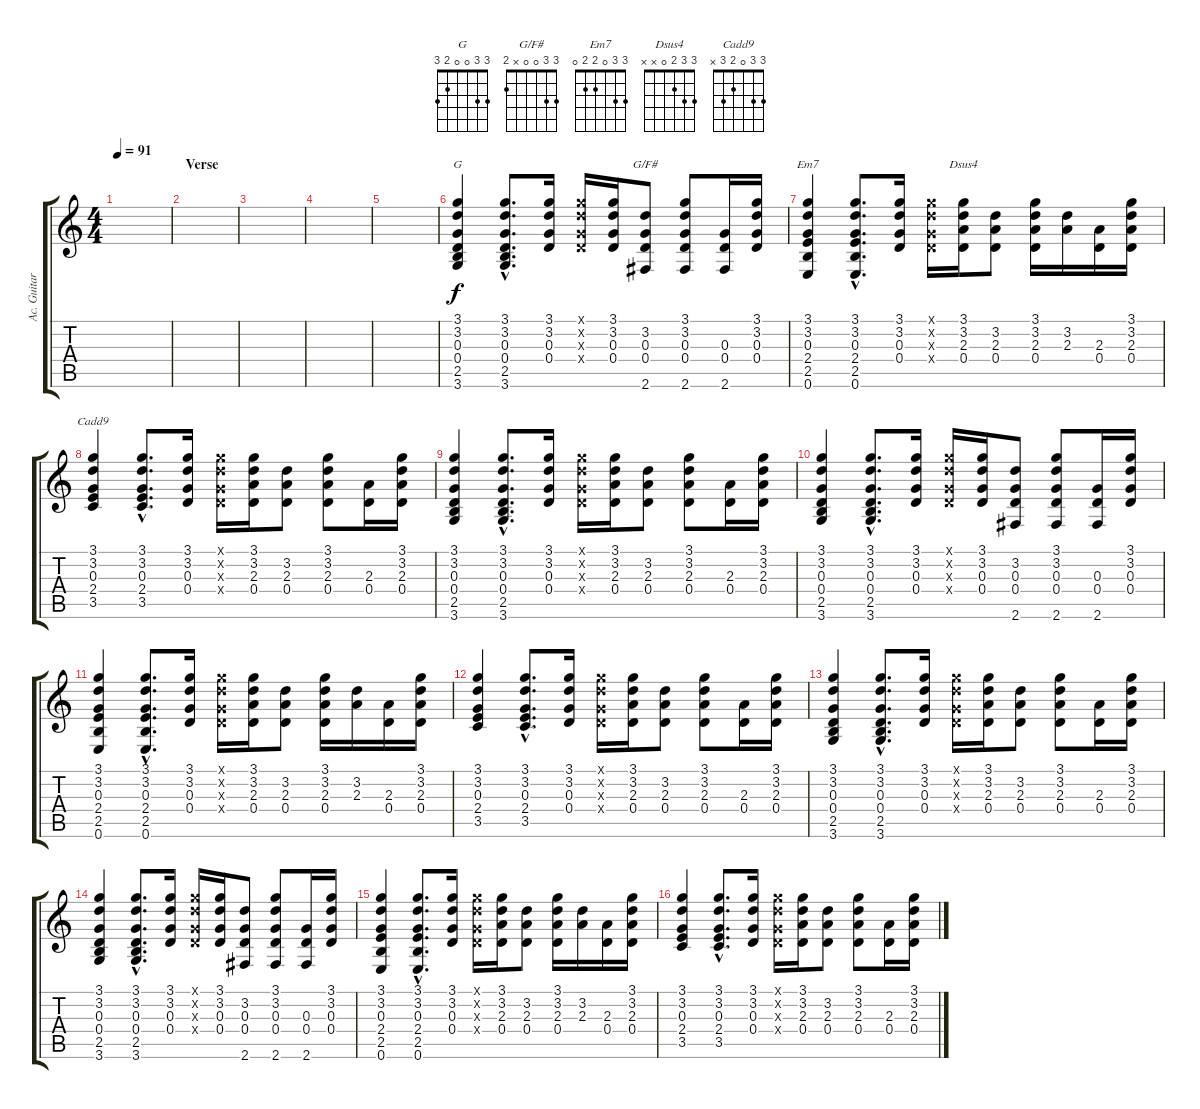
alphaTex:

\track ("Ac. Guitar" "Ac. Guitar") {instrument acousticguitarsteel}
\staff {score tabs}
\tuning (E4 B3 G3 D3 A2 E2) {hide}
\chord ("G" 3 3 0 0 2 3)
\chord ("G/F#" 3 3 0 0 x 2)
\chord ("Em7" 3 3 0 2 2 0)
\chord ("Dsus4" 3 3 2 0 x x)
\chord ("Cadd9" 3 3 0 2 3 x)
\ts (4 4)
\tempo 91
\clef g2
\ks c
|
\section ("" "Verse")
|
|
|
|
(3.1 3.2 0.3 0.4 2.5 3.6).4{ch "G"} (3.1{hac} 3.2{hac} 0.3{hac} 0.4{hac} 2.5{hac} 3.6{hac}).8{d} (3.1 3.2 0.3 0.4).16 (3.1{x} 3.2{x} 0.3{x} 0.4{x}).16 (3.1 3.2 0.3 0.4).16 (3.2 0.3 0.4 2.6).8{ch "G/F#"} (3.1 3.2 0.3 0.4 2.6).8 (0.3 0.4 2.6).16 (3.1 3.2 0.3 0.4).16 |
(3.1 3.2 0.3 2.4 2.5 0.6).4{ch "Em7"} (3.1{hac} 3.2{hac} 0.3{hac} 2.4{hac} 2.5{hac} 0.6{hac}).8{d} (3.1 3.2 0.3 0.4).16 (3.1{x} 3.2{x} 0.3{x} 0.4{x}).16 (3.1 3.2 2.3 0.4).16{ch "Dsus4"} (3.2 2.3 0.4).8 (3.1 3.2 2.3 0.4).16 (3.2 2.3).16 (2.3 0.4).16 (3.1 3.2 2.3 0.4).16 |
(3.1 3.2 0.3 2.4 3.5).4{ch "Cadd9"} (3.1{hac} 3.2{hac} 0.3{hac} 2.4{hac} 3.5{hac}).8{d} (3.1 3.2 0.3 0.4).16 (3.1{x} 3.2{x} 0.3{x} 0.4{x}).16 (3.1 3.2 2.3 0.4).16 (3.2 2.3 0.4).8 (3.1 3.2 2.3 0.4).8 (2.3 0.4).16 (3.1 3.2 2.3 0.4).16 |
(3.1 3.2 0.3 0.4 2.5 3.6).4 (3.1{hac} 3.2{hac} 0.3{hac} 0.4{hac} 2.5{hac} 3.6{hac}).8{d} (3.1 3.2 0.3 0.4).16 (3.1{x} 3.2{x} 0.3{x} 0.4{x}).16 (3.1 3.2 2.3 0.4).16 (3.2 2.3 0.4).8 (3.1 3.2 2.3 0.4).8 (2.3 0.4).16 (3.1 3.2 2.3 0.4).16 |
(3.1 3.2 0.3 0.4 2.5 3.6).4 (3.1{hac} 3.2{hac} 0.3{hac} 0.4{hac} 2.5{hac} 3.6{hac}).8{d} (3.1 3.2 0.3 0.4).16 (3.1{x} 3.2{x} 0.3{x} 0.4{x}).16 (3.1 3.2 0.3 0.4).16 (3.2 0.3 0.4 2.6).8 (3.1 3.2 0.3 0.4 2.6).8 (0.3 0.4 2.6).16 (3.1 3.2 0.3 0.4).16 |
(3.1 3.2 0.3 2.4 2.5 0.6).4 (3.1{hac} 3.2{hac} 0.3{hac} 2.4{hac} 2.5{hac} 0.6{hac}).8{d} (3.1 3.2 0.3 0.4).16 (3.1{x} 3.2{x} 0.3{x} 0.4{x}).16 (3.1 3.2 2.3 0.4).16 (3.2 2.3 0.4).8 (3.1 3.2 2.3 0.4).16 (3.2 2.3).16 (2.3 0.4).16 (3.1 3.2 2.3 0.4).16 |
(3.1 3.2 0.3 2.4 3.5).4 (3.1{hac} 3.2{hac} 0.3{hac} 2.4{hac} 3.5{hac}).8{d} (3.1 3.2 0.3 0.4).16 (3.1{x} 3.2{x} 0.3{x} 0.4{x}).16 (3.1 3.2 2.3 0.4).16 (3.2 2.3 0.4).8 (3.1 3.2 2.3 0.4).8 (2.3 0.4).16 (3.1 3.2 2.3 0.4).16 |
(3.1 3.2 0.3 0.4 2.5 3.6).4 (3.1{hac} 3.2{hac} 0.3{hac} 0.4{hac} 2.5{hac} 3.6{hac}).8{d} (3.1 3.2 0.3 0.4).16 (3.1{x} 3.2{x} 0.3{x} 0.4{x}).16 (3.1 3.2 2.3 0.4).16 (3.2 2.3 0.4).8 (3.1 3.2 2.3 0.4).8 (2.3 0.4).16 (3.1 3.2 2.3 0.4).16 |
(3.1 3.2 0.3 0.4 2.5 3.6).4 (3.1{hac} 3.2{hac} 0.3{hac} 0.4{hac} 2.5{hac} 3.6{hac}).8{d} (3.1 3.2 0.3 0.4).16 (3.1{x} 3.2{x} 0.3{x} 0.4{x}).16 (3.1 3.2 0.3 0.4).16 (3.2 0.3 0.4 2.6).8 (3.1 3.2 0.3 0.4 2.6).8 (0.3 0.4 2.6).16 (3.1 3.2 0.3 0.4).16 |
(3.1 3.2 0.3 2.4 2.5 0.6).4 (3.1{hac} 3.2{hac} 0.3{hac} 2.4{hac} 2.5{hac} 0.6{hac}).8{d} (3.1 3.2 0.3 0.4).16 (3.1{x} 3.2{x} 0.3{x} 0.4{x}).16 (3.1 3.2 2.3 0.4).16 (3.2 2.3 0.4).8 (3.1 3.2 2.3 0.4).16 (3.2 2.3).16 (2.3 0.4).16 (3.1 3.2 2.3 0.4).16 |
(3.1 3.2 0.3 2.4 3.5).4 (3.1{hac} 3.2{hac} 0.3{hac} 2.4{hac} 3.5{hac}).8{d} (3.1 3.2 0.3 0.4).16 (3.1{x} 3.2{x} 0.3{x} 0.4{x}).16 (3.1 3.2 2.3 0.4).16 (3.2 2.3 0.4).8 (3.1 3.2 2.3 0.4).8 (2.3 0.4).16 (3.1 3.2 2.3 0.4).16
